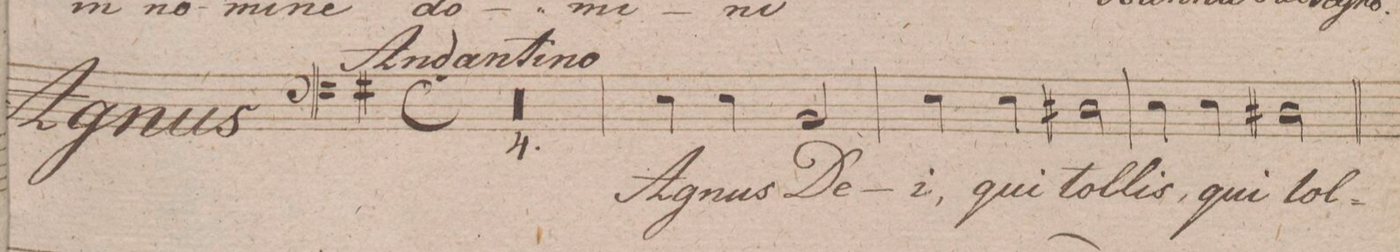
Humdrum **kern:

**kern	**text
*I"Basso	*
*clefF4	*
*k[f#]	*
*met(c)	*
*M4/4	*
00r	.
=2	=2
=3	=3
=4	=4
=5	=5
*2\right	*
4E	A-
4E	-gnus
2BB	De-
=6	=6
4E	-i,
4E	qui
2D#X	tol-
=7	=7
4E	-lis,
4E	qui
2D#X	tol-
=8	=8
*-	*-
